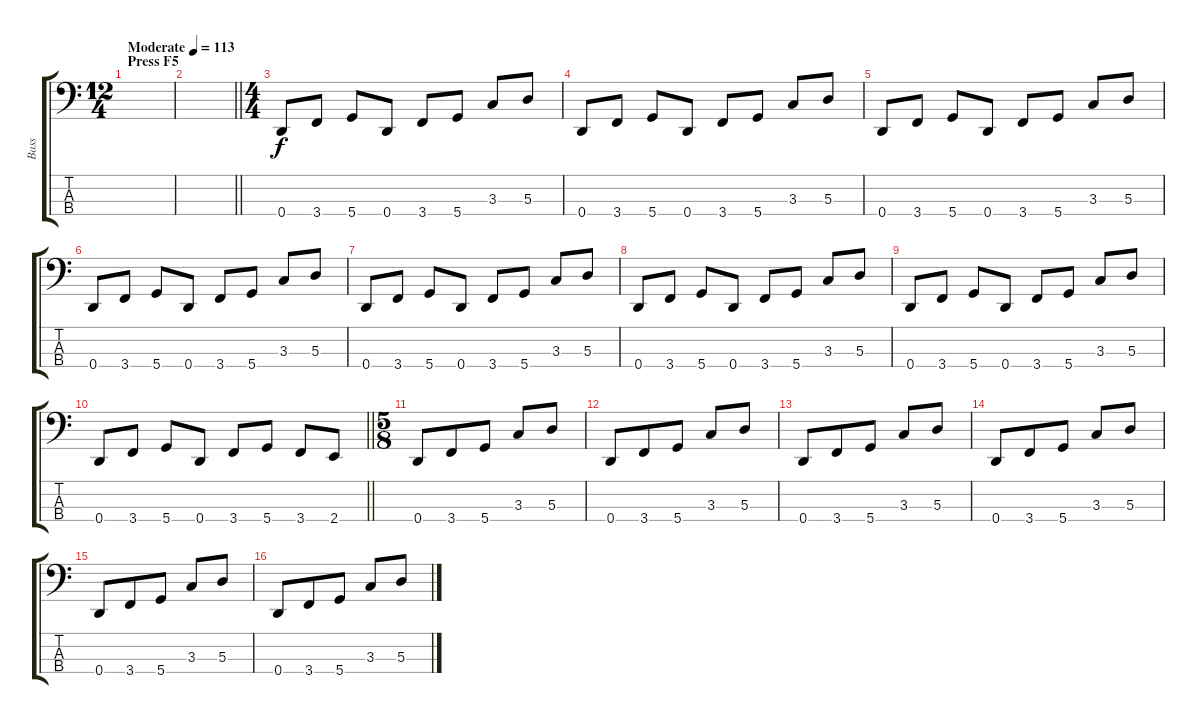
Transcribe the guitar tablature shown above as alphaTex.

\track ("Bass" "Bass") {instrument electricbassfinger}
\staff {score tabs}
\tuning (G2 D2 A1 D1) {hide}
\ts (12 4)
\section ("" "Press F5")
\tempo (113 "Moderate")
\clef f4
\ks c
|
\barLineRight lightlight
|
\ts (4 4)
0.4.8 3.4.8 5.4.8 0.4.8 3.4.8 5.4.8 3.3.8 5.3.8 |
0.4.8 3.4.8 5.4.8 0.4.8 3.4.8 5.4.8 3.3.8 5.3.8 |
0.4.8 3.4.8 5.4.8 0.4.8 3.4.8 5.4.8 3.3.8 5.3.8 |
0.4.8 3.4.8 5.4.8 0.4.8 3.4.8 5.4.8 3.3.8 5.3.8 |
0.4.8 3.4.8 5.4.8 0.4.8 3.4.8 5.4.8 3.3.8 5.3.8 |
0.4.8 3.4.8 5.4.8 0.4.8 3.4.8 5.4.8 3.3.8 5.3.8 |
0.4.8 3.4.8 5.4.8 0.4.8 3.4.8 5.4.8 3.3.8 5.3.8 |
\barLineRight lightlight
0.4.8 3.4.8 5.4.8 0.4.8 3.4.8 5.4.8 3.4.8 2.4.8 |
\ts (5 8)
\section ("" "")
0.4.8 3.4.8 5.4.8 3.3.8 5.3.8 |
0.4.8 3.4.8 5.4.8 3.3.8 5.3.8 |
0.4.8 3.4.8 5.4.8 3.3.8 5.3.8 |
0.4.8 3.4.8 5.4.8 3.3.8 5.3.8 |
0.4.8 3.4.8 5.4.8 3.3.8 5.3.8 |
0.4.8 3.4.8 5.4.8 3.3.8 5.3.8
